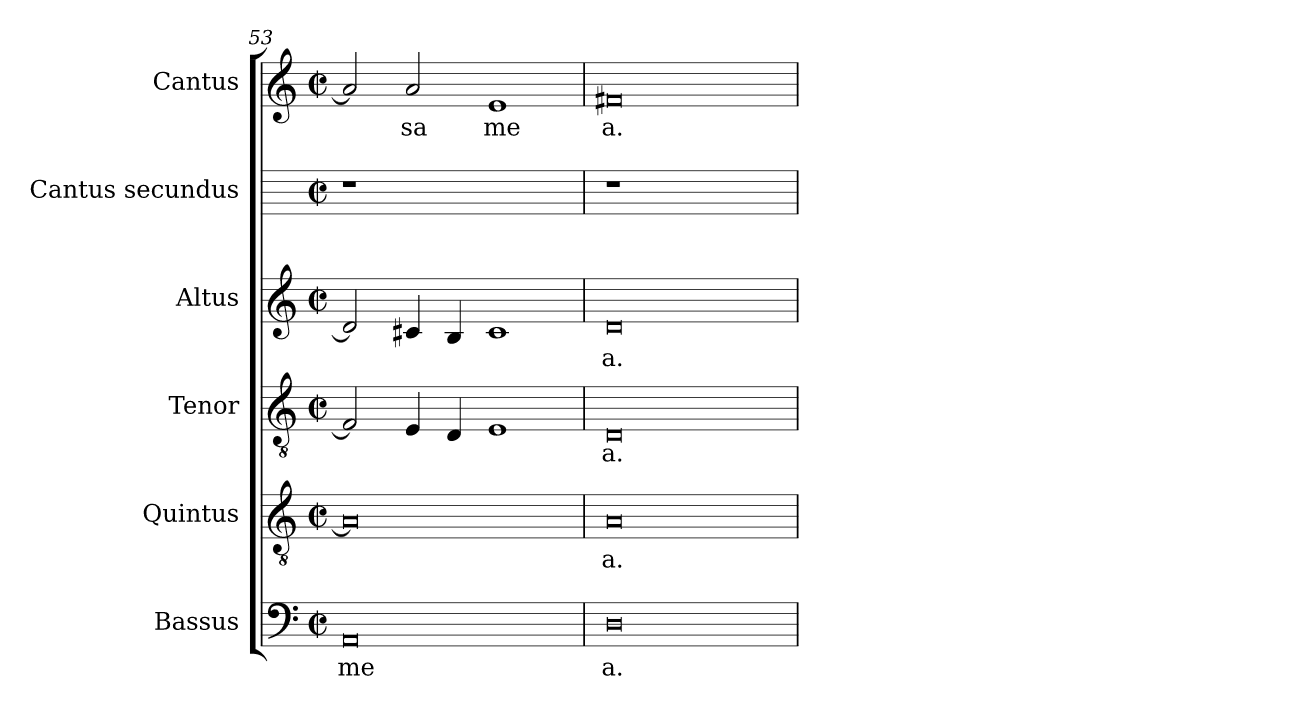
**kern	**text	**kern	**text	**kern	**text	**kern	**text	**kern	**kern	**text
*part6	*part6	*part5	*part5	*part4	*part4	*part3	*part3	*part2	*part1	*part1
*staff6	*staff6	*staff5	*staff5	*staff4	*staff4	*staff3	*staff3	*staff2	*staff1	*staff1
*I"Bassus	*	*I"Quintus	*	*I"Tenor	*	*I"Altus	*	*I"Cantus  secundus	*I"Cantus	*
*I'B	*	*I'Q	*	*I'T	*	*I'A	*	*	*I'C	*
*clefF4	*	*clefGv2	*	*clefGv2	*	*clefG2	*	*	*clefG2	*
*k[]	*	*k[]	*	*k[]	*	*k[]	*	*k[]	*k[]	*
*C:	*	*C:	*	*C:	*	*C:	*	*C:	*C:	*
*M2/2	*	*M2/2	*	*M2/2	*	*M2/2	*	*M2/2	*M2/2	*
*met(c|)	*	*met(c|)	*	*met(c|)	*	*met(c|)	*	*met(c|)	*met(c|)	*
=53	=53	=53	=53	=53	=53	=53	=53	=53	=53	=53
!	!LO:LY:b:cj	!	!LO:LY:b:cj	!	!LO:LY:b:cj	!	!LO:LY:b:cj	!	!	!LO:LY:b:cj
0AA	me	0A]	.	2F/]	--	2d/]	.	1r	2a/]	.
!	!	!	!	!	!LO:LY:b:cj	!	!LO:LY:b:cj	!	!	!LO:LY:b:cj
.	.	.	.	4E/	--	4c#X/	.	.	2a/	sa
!	!	!	!	!	!LO:LY:b:cj	!	!LO:LY:b:cj	!	!	!
.	.	.	.	4D/	--	4B/	.	.	.	.
!	!	!	!	!	!LO:LY:b:cj	!	!LO:LY:b:cj	!	!	!LO:LY:b:cj
.	.	.	.	1E	--	1c#	.	1ryy	1e	me
=54	=54	=54	=54	=54	=54	=54	=54	=54	=54	=54
!	!LO:LY:b:cj	!	!LO:LY:b:cj	!	!LO:LY:b:cj	!	!LO:LY:b:cj	!	!	!LO:LY:b:cj
0D	a.	0A	a.	0D	-a.	0d	a.	1r	0f#X	a.
.	.	.	.	.	.	.	.	1ryy	.	.
=!	=!	=!	=!	=!	=!	=!	=!	=!	=!	=!
*-	*-	*-	*-	*-	*-	*-	*-	*-	*-	*-
